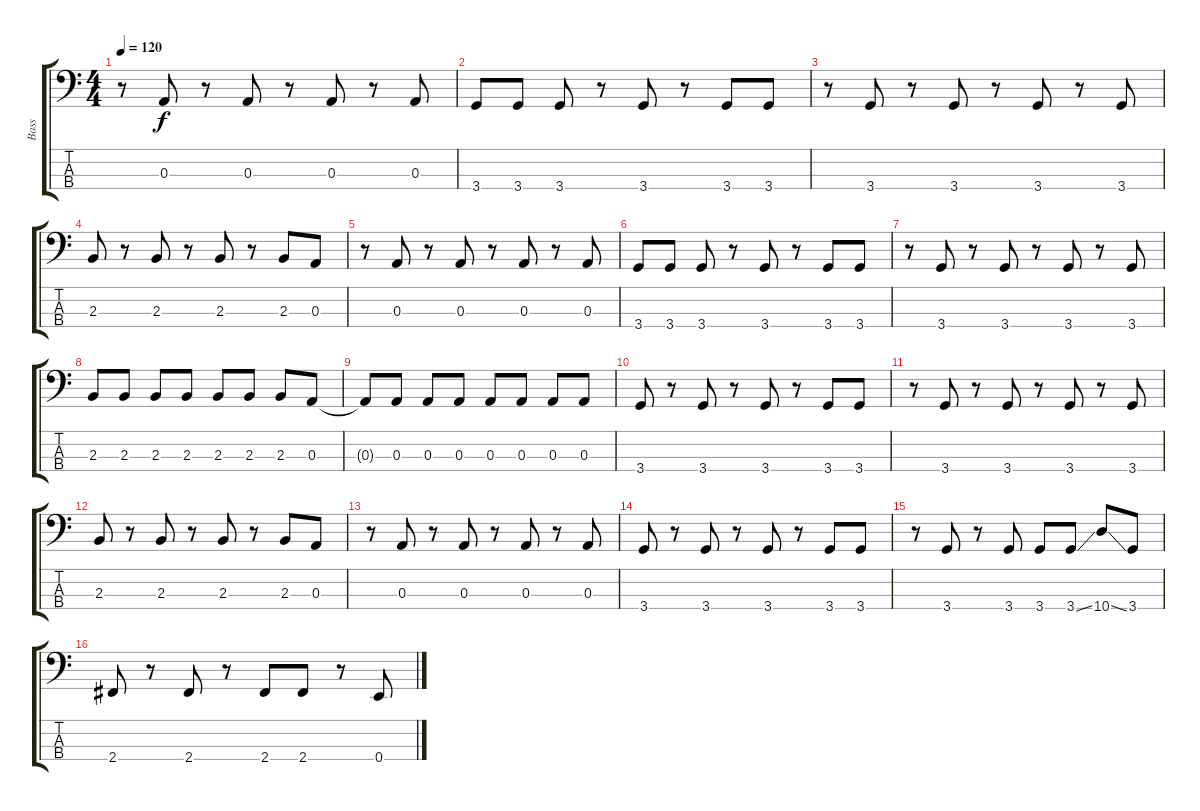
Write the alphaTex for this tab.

\track ("Bass" "Bass") {instrument electricbassfinger}
\staff {score tabs}
\tuning (G2 D2 A1 E1) {hide}
\ts (4 4)
\tempo 120
\clef f4
\ks c
r.8{dy f} 0.3.8 r.8 0.3.8 r.8 0.3.8 r.8 0.3.8 |
3.4.8 3.4.8 3.4.8 r.8 3.4.8 r.8 3.4.8 3.4.8 |
r.8 3.4.8 r.8 3.4.8 r.8 3.4.8 r.8 3.4.8 |
2.3.8 r.8 2.3.8 r.8 2.3.8 r.8 2.3.8 0.3.8 |
r.8 0.3.8 r.8 0.3.8 r.8 0.3.8 r.8 0.3.8 |
3.4.8 3.4.8 3.4.8 r.8 3.4.8 r.8 3.4.8 3.4.8 |
r.8 3.4.8 r.8 3.4.8 r.8 3.4.8 r.8 3.4.8 |
2.3.8 2.3.8 2.3.8 2.3.8 2.3.8 2.3.8 2.3.8 0.3.8 |
0.3{t}.8 0.3.8 0.3.8 0.3.8 0.3.8 0.3.8 0.3.8 0.3.8 |
3.4.8 r.8 3.4.8 r.8 3.4.8 r.8 3.4.8 3.4.8 |
r.8 3.4.8 r.8 3.4.8 r.8 3.4.8 r.8 3.4.8 |
2.3.8 r.8 2.3.8 r.8 2.3.8 r.8 2.3.8 0.3.8 |
r.8 0.3.8 r.8 0.3.8 r.8 0.3.8 r.8 0.3.8 |
3.4.8 r.8 3.4.8 r.8 3.4.8 r.8 3.4.8 3.4.8 |
r.8 3.4.8 r.8 3.4.8 3.4.8 3.4{ss}.8 10.4{ss}.8 3.4.8 |
2.4.8 r.8 2.4.8 r.8 2.4.8 2.4.8 r.8 0.4.8
